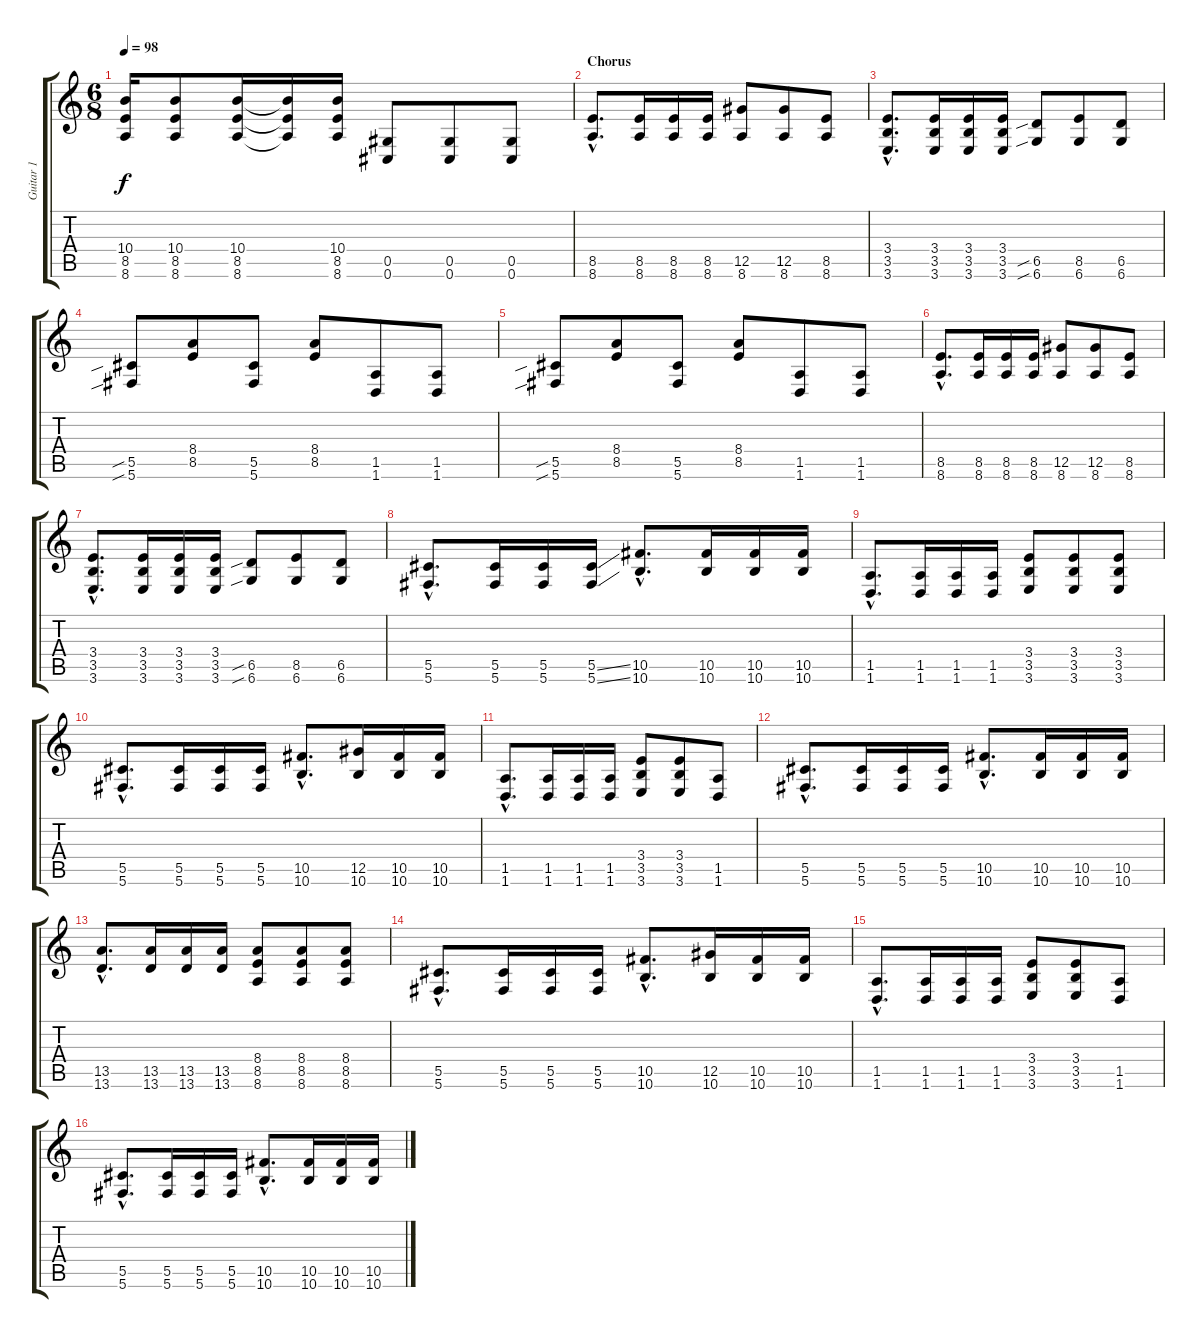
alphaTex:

\track ("Guitar 1" "Guitar 1") {instrument distortionguitar}
\staff {score tabs}
\tuning (Eb4 Bb3 Gb3 Db3 Ab2 Db2) {hide}
\ts (6 8)
\tempo 98
\clef g2
\ks c
(10.4 8.5 8.6).16{dy f} (10.4 8.5 8.6).8 (10.4 8.5 8.6).16 (10.4{t} 8.5{t} 8.6{t}).16 (10.4 8.5 8.6).16 (0.5 0.6).8 (0.5 0.6).8 (0.5 0.6).8 |
\section ("" "Chorus")
(8.5{hac} 8.6{hac}).8{d} (8.5 8.6).16 (8.5 8.6).16 (8.5 8.6).16 (12.5 8.6).8 (12.5 8.6).8 (8.5 8.6).8 |
(3.4{hac} 3.5{hac} 3.6{hac}).8{d} (3.4 3.5 3.6).16 (3.4 3.5 3.6).16 (3.4 3.5 3.6).16 (6.5{sib} 6.6{sib}).8 (8.5 6.6).8 (6.5 6.6).8 |
(5.5{sib} 5.6{sib}).8 (8.4 8.5).8 (5.5 5.6).8 (8.4 8.5).8 (1.5 1.6).8 (1.5 1.6).8 |
(5.5{sib} 5.6{sib}).8 (8.4 8.5).8 (5.5 5.6).8 (8.4 8.5).8 (1.5 1.6).8 (1.5 1.6).8 |
(8.5{hac} 8.6{hac}).8{d} (8.5 8.6).16 (8.5 8.6).16 (8.5 8.6).16 (12.5 8.6).8 (12.5 8.6).8 (8.5 8.6).8 |
(3.4{hac} 3.5{hac} 3.6{hac}).8{d} (3.4 3.5 3.6).16 (3.4 3.5 3.6).16 (3.4 3.5 3.6).16 (6.5{sib} 6.6{sib}).8 (8.5 6.6).8 (6.5 6.6).8 |
(5.5{hac} 5.6{hac}).8{d} (5.5 5.6).16 (5.5 5.6).16 (5.5{ss} 5.6{ss}).16 (10.5{hac} 10.6{hac}).8{d} (10.5 10.6).16 (10.5 10.6).16 (10.5 10.6).16 |
(1.5{hac} 1.6{hac}).8{d} (1.5 1.6).16 (1.5 1.6).16 (1.5 1.6).16 (3.4 3.5 3.6).8 (3.4 3.5 3.6).8 (3.4 3.5 3.6).8 |
(5.5{hac} 5.6{hac}).8{d} (5.5 5.6).16 (5.5 5.6).16 (5.5 5.6).16 (10.5{hac} 10.6{hac}).8{d} (12.5 10.6).16 (10.5 10.6).16 (10.5 10.6).16 |
(1.5{hac} 1.6{hac}).8{d} (1.5 1.6).16 (1.5 1.6).16 (1.5 1.6).16 (3.4 3.5 3.6).8 (3.4 3.5 3.6).8 (1.5 1.6).8 |
(5.5{hac} 5.6{hac}).8{d} (5.5 5.6).16 (5.5 5.6).16 (5.5 5.6).16 (10.5{hac} 10.6{hac}).8{d} (10.5 10.6).16 (10.5 10.6).16 (10.5 10.6).16 |
(13.5{hac} 13.6{hac}).8{d} (13.5 13.6).16 (13.5 13.6).16 (13.5 13.6).16 (8.4 8.5 8.6).8 (8.4 8.5 8.6).8 (8.4 8.5 8.6).8 |
(5.5{hac} 5.6{hac}).8{d} (5.5 5.6).16 (5.5 5.6).16 (5.5 5.6).16 (10.5{hac} 10.6{hac}).8{d} (12.5 10.6).16 (10.5 10.6).16 (10.5 10.6).16 |
(1.5{hac} 1.6{hac}).8{d} (1.5 1.6).16 (1.5 1.6).16 (1.5 1.6).16 (3.4 3.5 3.6).8 (3.4 3.5 3.6).8 (1.5 1.6).8 |
(5.5{hac} 5.6{hac}).8{d} (5.5 5.6).16 (5.5 5.6).16 (5.5 5.6).16 (10.5{hac} 10.6{hac}).8{d} (10.5 10.6).16 (10.5 10.6).16 (10.5 10.6).16
